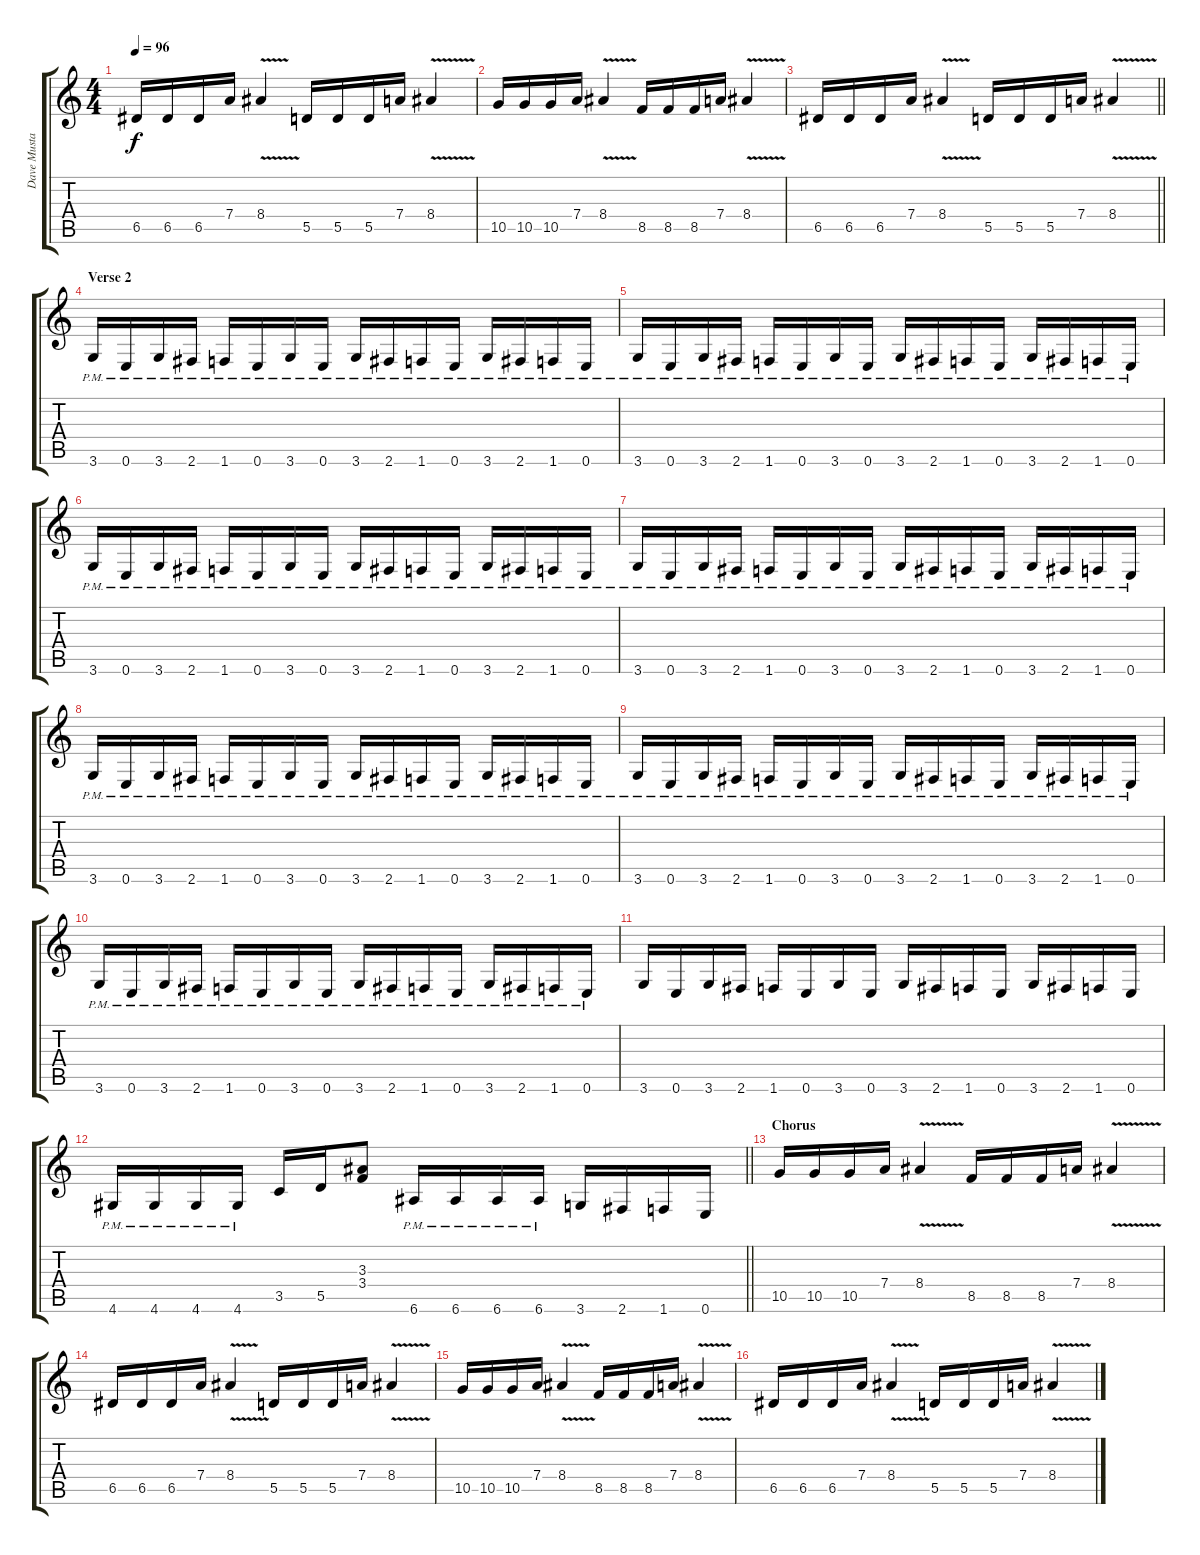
\track ("Dave Mustaine" "Dave Musta") {instrument distortionguitar}
\staff {score tabs}
\tuning (E4 B3 G3 D3 A2 E2) {hide}
\ts (4 4)
\tempo 96
\clef g2
\ks c
6.5.16{dy f} 6.5.16 6.5.16 7.4.16 8.4{v}.4 5.5.16 5.5.16 5.5.16 7.4.16 8.4{v}.4 |
10.5.16 10.5.16 10.5.16 7.4.16 8.4{v}.4 8.5.16 8.5.16 8.5.16 7.4.16 8.4{v}.4 |
\barLineRight lightlight
6.5.16 6.5.16 6.5.16 7.4.16 8.4{v}.4 5.5.16 5.5.16 5.5.16 7.4.16 8.4{v}.4 |
\section ("" "Verse 2")
3.6{pm}.16 0.6{pm}.16 3.6{pm}.16 2.6{pm}.16 1.6{pm}.16 0.6{pm}.16 3.6{pm}.16 0.6{pm}.16 3.6{pm}.16 2.6{pm}.16 1.6{pm}.16 0.6{pm}.16 3.6{pm}.16 2.6{pm}.16 1.6{pm}.16 0.6{pm}.16 |
3.6{pm}.16 0.6{pm}.16 3.6{pm}.16 2.6{pm}.16 1.6{pm}.16 0.6{pm}.16 3.6{pm}.16 0.6{pm}.16 3.6{pm}.16 2.6{pm}.16 1.6{pm}.16 0.6{pm}.16 3.6{pm}.16 2.6{pm}.16 1.6{pm}.16 0.6{pm}.16 |
3.6{pm}.16 0.6{pm}.16 3.6{pm}.16 2.6{pm}.16 1.6{pm}.16 0.6{pm}.16 3.6{pm}.16 0.6{pm}.16 3.6{pm}.16 2.6{pm}.16 1.6{pm}.16 0.6{pm}.16 3.6{pm}.16 2.6{pm}.16 1.6{pm}.16 0.6{pm}.16 |
3.6{pm}.16 0.6{pm}.16 3.6{pm}.16 2.6{pm}.16 1.6{pm}.16 0.6{pm}.16 3.6{pm}.16 0.6{pm}.16 3.6{pm}.16 2.6{pm}.16 1.6{pm}.16 0.6{pm}.16 3.6{pm}.16 2.6{pm}.16 1.6{pm}.16 0.6{pm}.16 |
3.6{pm}.16 0.6{pm}.16 3.6{pm}.16 2.6{pm}.16 1.6{pm}.16 0.6{pm}.16 3.6{pm}.16 0.6{pm}.16 3.6{pm}.16 2.6{pm}.16 1.6{pm}.16 0.6{pm}.16 3.6{pm}.16 2.6{pm}.16 1.6{pm}.16 0.6{pm}.16 |
3.6{pm}.16 0.6{pm}.16 3.6{pm}.16 2.6{pm}.16 1.6{pm}.16 0.6{pm}.16 3.6{pm}.16 0.6{pm}.16 3.6{pm}.16 2.6{pm}.16 1.6{pm}.16 0.6{pm}.16 3.6{pm}.16 2.6{pm}.16 1.6{pm}.16 0.6{pm}.16 |
3.6{pm}.16 0.6{pm}.16 3.6{pm}.16 2.6{pm}.16 1.6{pm}.16 0.6{pm}.16 3.6{pm}.16 0.6{pm}.16 3.6{pm}.16 2.6{pm}.16 1.6{pm}.16 0.6{pm}.16 3.6{pm}.16 2.6{pm}.16 1.6{pm}.16 0.6{pm}.16 |
3.6.16 0.6.16 3.6.16 2.6.16 1.6.16 0.6.16 3.6.16 0.6.16 3.6.16 2.6.16 1.6.16 0.6.16 3.6.16 2.6.16 1.6.16 0.6.16 |
\barLineRight lightlight
4.6{pm}.16 4.6{pm}.16 4.6{pm}.16 4.6{pm}.16 3.5.16 5.5.16 (3.3 3.4).8 6.6{pm}.16 6.6{pm}.16 6.6{pm}.16 6.6{pm}.16 3.6.16 2.6.16 1.6.16 0.6.16 |
\section ("" "Chorus")
10.5.16 10.5.16 10.5.16 7.4.16 8.4{v}.4 8.5.16 8.5.16 8.5.16 7.4.16 8.4{v}.4 |
6.5.16 6.5.16 6.5.16 7.4.16 8.4{v}.4 5.5.16 5.5.16 5.5.16 7.4.16 8.4{v}.4 |
10.5.16 10.5.16 10.5.16 7.4.16 8.4{v}.4 8.5.16 8.5.16 8.5.16 7.4.16 8.4{v}.4 |
6.5.16 6.5.16 6.5.16 7.4.16 8.4{v}.4 5.5.16 5.5.16 5.5.16 7.4.16 8.4{v}.4
